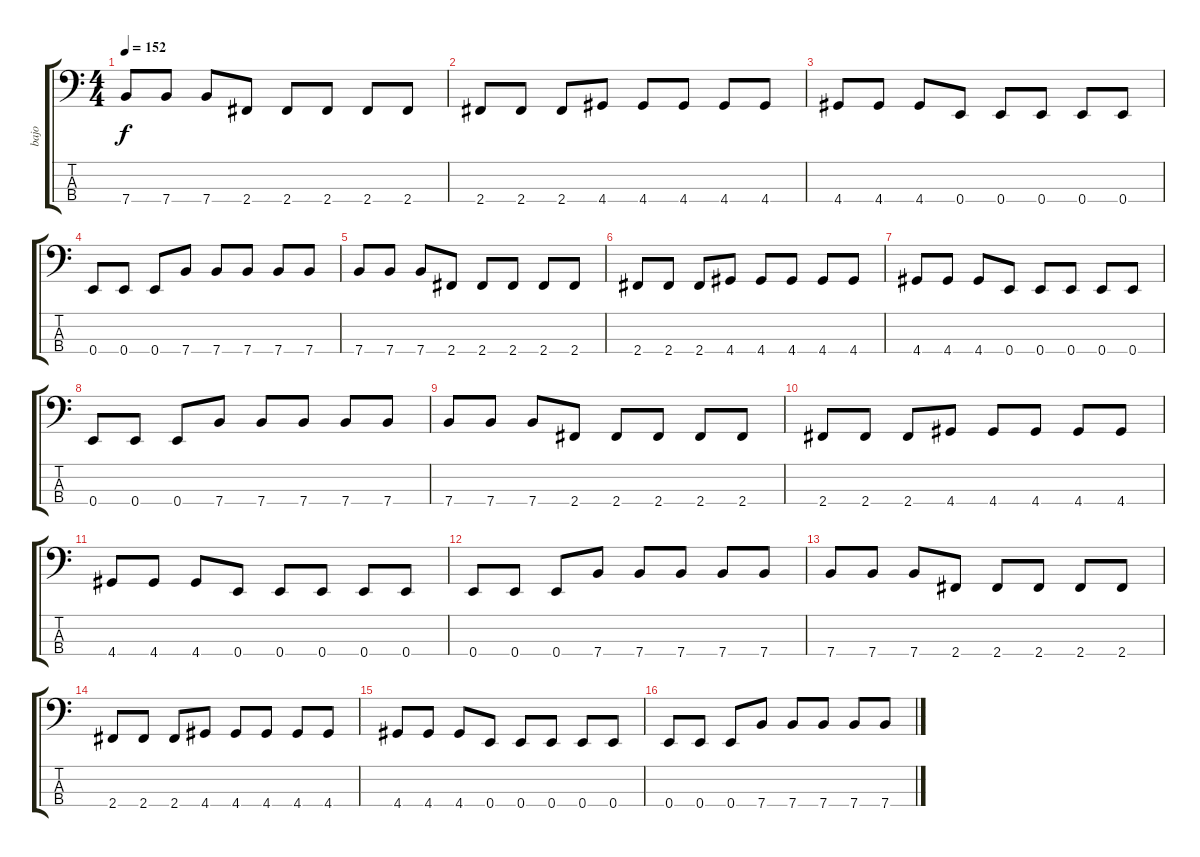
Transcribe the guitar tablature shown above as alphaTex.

\track ("bajo" "bajo") {instrument electricbassfinger}
\staff {score tabs}
\tuning (G2 D2 A1 E1) {hide}
\ts (4 4)
\tempo 152
\clef f4
\ks c
7.4.8{dy f} 7.4.8 7.4.8 2.4.8 2.4.8 2.4.8 2.4.8 2.4.8 |
2.4.8 2.4.8 2.4.8 4.4.8 4.4.8 4.4.8 4.4.8 4.4.8 |
4.4.8 4.4.8 4.4.8 0.4.8 0.4.8 0.4.8 0.4.8 0.4.8 |
0.4.8 0.4.8 0.4.8 7.4.8 7.4.8 7.4.8 7.4.8 7.4.8 |
7.4.8 7.4.8 7.4.8 2.4.8 2.4.8 2.4.8 2.4.8 2.4.8 |
2.4.8 2.4.8 2.4.8 4.4.8 4.4.8 4.4.8 4.4.8 4.4.8 |
4.4.8 4.4.8 4.4.8 0.4.8 0.4.8 0.4.8 0.4.8 0.4.8 |
0.4.8 0.4.8 0.4.8 7.4.8 7.4.8 7.4.8 7.4.8 7.4.8 |
7.4.8 7.4.8 7.4.8 2.4.8 2.4.8 2.4.8 2.4.8 2.4.8 |
2.4.8 2.4.8 2.4.8 4.4.8 4.4.8 4.4.8 4.4.8 4.4.8 |
4.4.8 4.4.8 4.4.8 0.4.8 0.4.8 0.4.8 0.4.8 0.4.8 |
0.4.8 0.4.8 0.4.8 7.4.8 7.4.8 7.4.8 7.4.8 7.4.8 |
7.4.8 7.4.8 7.4.8 2.4.8 2.4.8 2.4.8 2.4.8 2.4.8 |
2.4.8 2.4.8 2.4.8 4.4.8 4.4.8 4.4.8 4.4.8 4.4.8 |
4.4.8 4.4.8 4.4.8 0.4.8 0.4.8 0.4.8 0.4.8 0.4.8 |
0.4.8 0.4.8 0.4.8 7.4.8 7.4.8 7.4.8 7.4.8 7.4.8
